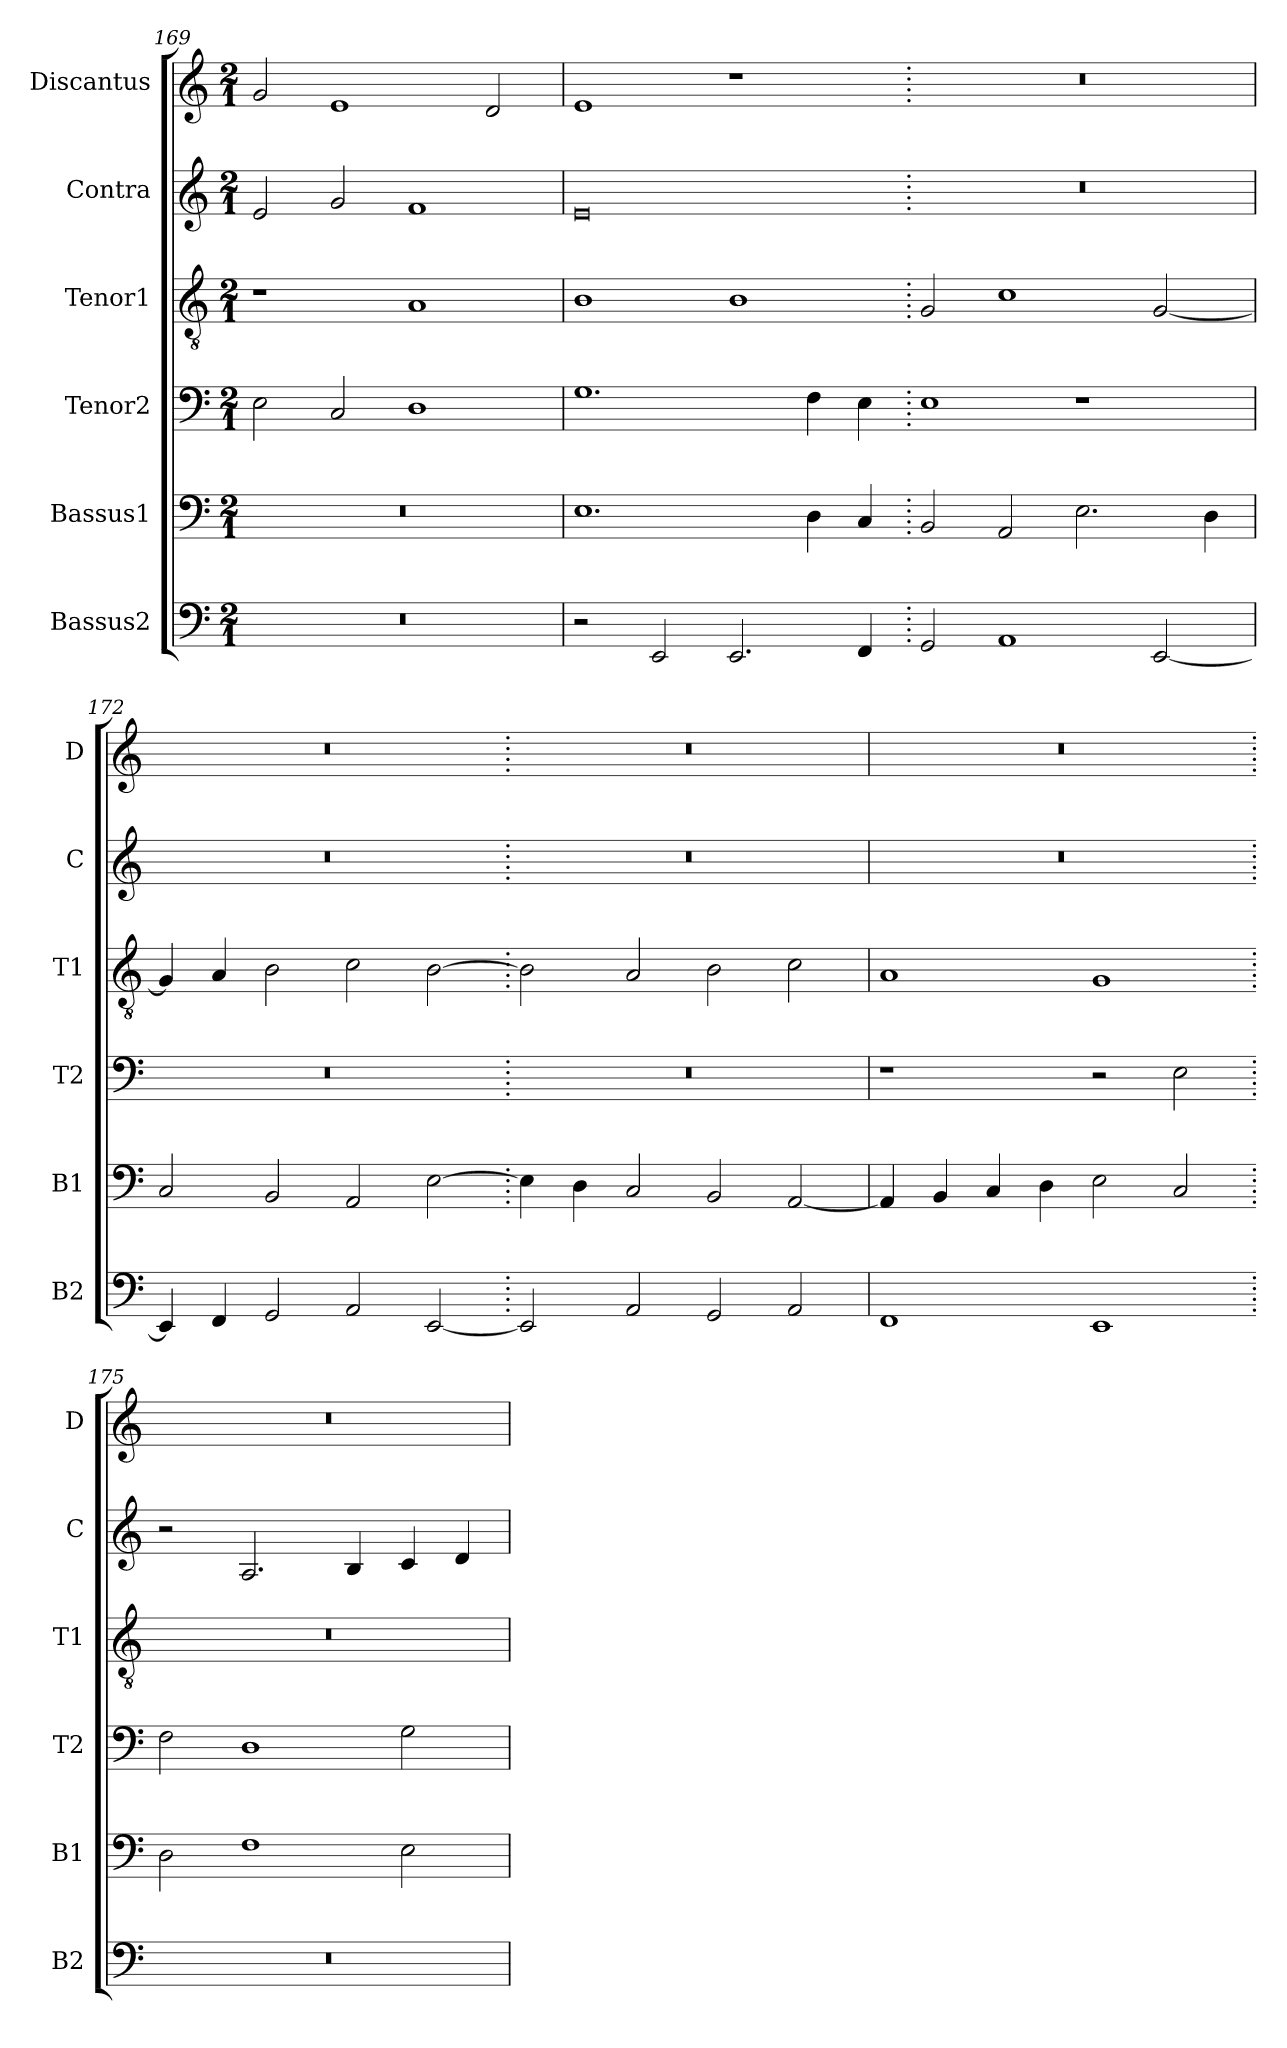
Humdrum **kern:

**kern	**kern	**kern	**kern	**kern	**kern
*part6	*part5	*part4	*part3	*part2	*part1
*staff6	*staff5	*staff4	*staff3	*staff2	*staff1
*I"Bassus2	*I"Bassus1	*I"Tenor2	*I"Tenor1	*I"Contra	*I"Discantus
*I'B2	*I'B1	*I'T2	*I'T1	*I'C	*I'D
*clefF4	*clefF4	*clefF4	*clefGv2	*clefG2	*clefG2
*k[]	*k[]	*k[]	*k[]	*k[]	*k[]
*M2/1	*M2/1	*M2/1	*M2/1	*M2/1	*M2/1
=169	=169	=169	=169	=169	=169
0r	0r	2E\	1r	2e/	2g/
.	.	2C/	.	2g/	1e
.	.	1D	1A	1f	.
.	.	.	.	.	2d/
=170	=170	=170	=170	=170	=170
2r	1.E	1.G	1B	0e	1e
2EE/	.	.	.	.	.
2.EE/	.	.	1B	.	1r
.	4D\	4F\	.	.	.
4FF/	4C/	4E\	.	.	.
=171.	=171.	=171.	=171.	=171.	=171.
2GG/	2BB/	1E	2G/	0r	0r
1AA	2AA/	.	1c	.	.
.	2.E\	1r	.	.	.
[2EE/	.	.	[2G/	.	.
.	4D\	.	.	.	.
=172	=172	=172	=172	=172	=172
4EE/]	2C/	0r	4G/]	0r	0r
4FF/	.	.	4A/	.	.
2GG/	2BB/	.	2B\	.	.
2AA/	2AA/	.	2c\	.	.
[2EE/	[2E\	.	[2B\	.	.
=173.	=173.	=173.	=173.	=173.	=173.
2EE/]	4E\]	0r	2B\]	0r	0r
.	4D\	.	.	.	.
2AA/	2C/	.	2A/	.	.
2GG/	2BB/	.	2B\	.	.
2AA/	[2AA/	.	2c\	.	.
=174	=174	=174	=174	=174	=174
1FF	4AA/]	1r	1A	0r	0r
.	4BB/	.	.	.	.
.	4C/	.	.	.	.
.	4D\	.	.	.	.
1EE	2E\	2r	1G	.	.
.	2C/	2E\	.	.	.
=175.	=175.	=175.	=175.	=175.	=175.
0r	2D\	2F\	0r	2r	0r
.	1F	1D	.	2.A/	.
.	.	.	.	4B/	.
.	2E\	2G\	.	4c/	.
.	.	.	.	4d/	.
=	=	=	=	=	=
*-	*-	*-	*-	*-	*-
